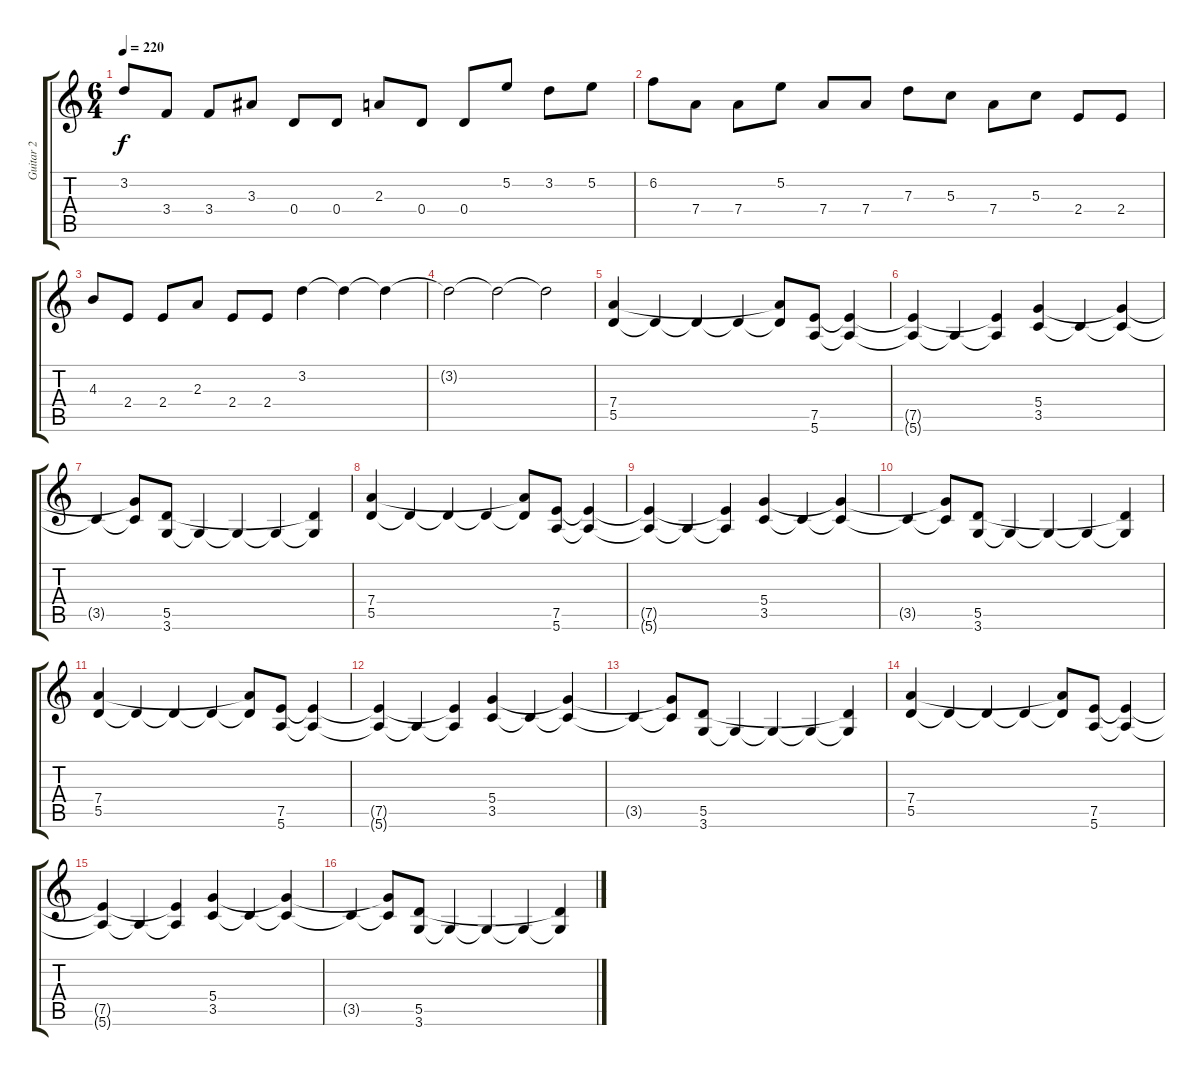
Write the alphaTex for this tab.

\track ("Guitar 2" "Guitar 2") {instrument distortionguitar}
\staff {score tabs}
\tuning (E4 B3 G3 D3 A2 E2) {hide}
\ts (6 4)
\tempo 220
\clef g2
\ks c
3.2.8{dy f} 3.4.8 3.4.8 3.3.8 0.4.8 0.4.8 2.3.8 0.4.8 0.4.8 5.2.8 3.2.8 5.2.8 |
6.2.8 7.4.8 7.4.8 5.2.8 7.4.8 7.4.8 7.3.8 5.3.8 7.4.8 5.3.8 2.4.8 2.4.8 |
4.3.8 2.4.8 2.4.8 2.3.8 2.4.8 2.4.8 3.2.4 3.2{t}.4 3.2{t}.4 |
3.2{t}.2 3.2{t}.2 3.2{t}.2 |
(7.4 5.5).4 5.5{t}.4 5.5{t}.4 5.5{t}.4 (7.4{t} 5.5{t}).8 (7.5 5.6).8 (7.5{t} 5.6{t}).4 |
(7.5{t} 5.6{t}).4 5.6{t}.4 (7.5{t} 5.6{t}).4 (5.4 3.5).4 3.5{t}.4 (5.4{t} 3.5{t}).4 |
3.5{t}.4 (5.4{t} 3.5{t}).8 (5.5 3.6).8 3.6{t}.4 3.6{t}.4 3.6{t}.4 (5.5{t} 3.6{t}).4 |
(7.4 5.5).4 5.5{t}.4 5.5{t}.4 5.5{t}.4 (7.4{t} 5.5{t}).8 (7.5 5.6).8 (7.5{t} 5.6{t}).4 |
(7.5{t} 5.6{t}).4 5.6{t}.4 (7.5{t} 5.6{t}).4 (5.4 3.5).4 3.5{t}.4 (5.4{t} 3.5{t}).4 |
3.5{t}.4 (5.4{t} 3.5{t}).8 (5.5 3.6).8 3.6{t}.4 3.6{t}.4 3.6{t}.4 (5.5{t} 3.6{t}).4 |
(7.4 5.5).4 5.5{t}.4 5.5{t}.4 5.5{t}.4 (7.4{t} 5.5{t}).8 (7.5 5.6).8 (7.5{t} 5.6{t}).4 |
(7.5{t} 5.6{t}).4 5.6{t}.4 (7.5{t} 5.6{t}).4 (5.4 3.5).4 3.5{t}.4 (5.4{t} 3.5{t}).4 |
3.5{t}.4 (5.4{t} 3.5{t}).8 (5.5 3.6).8 3.6{t}.4 3.6{t}.4 3.6{t}.4 (5.5{t} 3.6{t}).4 |
(7.4 5.5).4 5.5{t}.4 5.5{t}.4 5.5{t}.4 (7.4{t} 5.5{t}).8 (7.5 5.6).8 (7.5{t} 5.6{t}).4 |
(7.5{t} 5.6{t}).4 5.6{t}.4 (7.5{t} 5.6{t}).4 (5.4 3.5).4 3.5{t}.4 (5.4{t} 3.5{t}).4 |
3.5{t}.4 (5.4{t} 3.5{t}).8 (5.5 3.6).8 3.6{t}.4 3.6{t}.4 3.6{t}.4 (5.5{t} 3.6{t}).4
